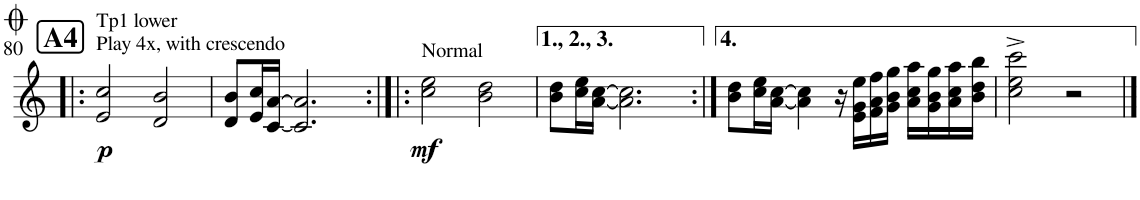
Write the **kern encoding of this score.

**kern	**dynam
*part1	*part1
*staff1	*staff1
*I"Bb Trumpet	*
*I'Bb Tpt.	*
!!LO:PB:g=z
*clefG2	*
*Trd1c2	*
*k[]	*
*M4/4	*
!!LO:REH:place=s1:a:B:cj:fs=14:t=A4
=80!|:	=80!|:
!LO:TX:a:t=Tp1 lower	!
!LO:TX:a:t=Play 4x, with crescendo	!
!	!LO:DY:b
2e/ 2cc/	p
2d/ 2b/	.
=81	=81
8d/ 8b/L	.
16e/ 16cc/L	.
[16c/ [16a/JJ	.
2.c/] 2.a/]	.
=82:|!|:	=82:|!|:
!LO:TX:a:t=Normal	!
!	!LO:DY:b
2cc\ 2ee\	mf
2b\ 2dd\	.
=83	=83
8b\ 8dd\L	.
16cc\ 16ee\L	.
[16a\ [16cc\JJ	.
2.a\] 2.cc\]	.
=84:|!	=84:|!
8b\ 8dd\L	.
16cc\ 16ee\L	.
[16a\ [16cc\JJ	.
4a\] 4cc\]	.
16r	.
16e\ 16g\ 16ee\LL	.
16f\ 16a\ 16ff\	.
16g\ 16b\ 16gg\JJ	.
16a\ 16cc\ 16aa\LL	.
16g\ 16b\ 16gg\	.
16a\ 16cc\ 16aa\	.
16b\ 16dd\ 16bb\JJ	.
=85	=85
2cc\^ 2ee\^ 2ccc\^	.
2r	.
==	==
*-	*-
